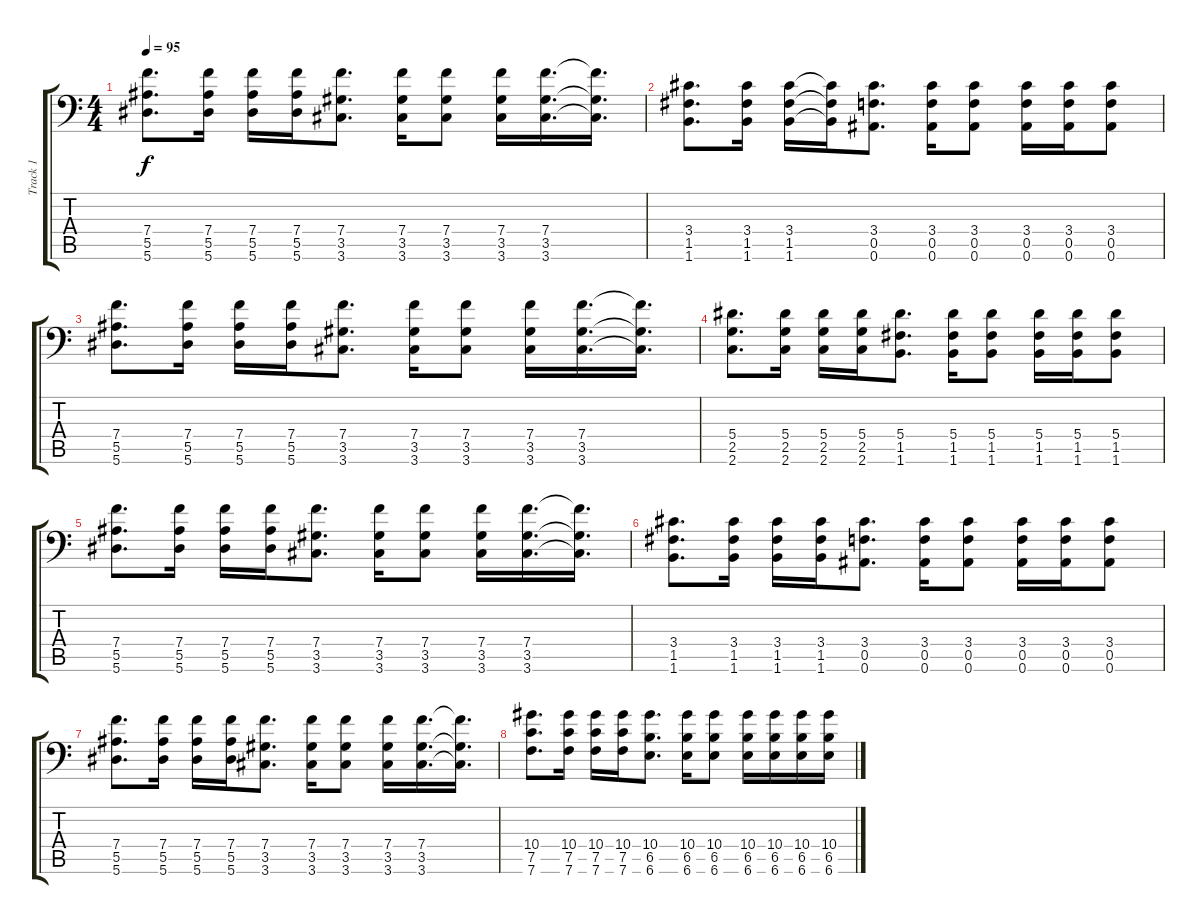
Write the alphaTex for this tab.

\track ("Track 1" "Track 1") {instrument distortionguitar}
\staff {score tabs}
\tuning (C4 G3 Eb3 Bb2 F2 Bb1) {hide}
\ts (4 4)
\tempo 95
\clef f4
\ks c
(7.4 5.5 5.6).8{d dy f} (7.4 5.5 5.6).16 (7.4 5.5 5.6).16 (7.4 5.5 5.6).16 (7.4 3.5 3.6).8{d} (7.4 3.5 3.6).16 (7.4 3.5 3.6).8 (7.4 3.5 3.6).16 (7.4 3.5 3.6).16{d} (7.4{t} 3.5{t} 3.6{t}).16{d} |
(3.4 1.5 1.6).8{d} (3.4 1.5 1.6).16 (3.4 1.5 1.6).16 (3.4{t} 1.5{t} 1.6{t}).16 (3.4 0.5 0.6).8{d} (3.4 0.5 0.6).16 (3.4 0.5 0.6).8 (3.4 0.5 0.6).16 (3.4 0.5 0.6).16 (3.4 0.5 0.6).8 |
(7.4 5.5 5.6).8{d} (7.4 5.5 5.6).16 (7.4 5.5 5.6).16 (7.4 5.5 5.6).16 (7.4 3.5 3.6).8{d} (7.4 3.5 3.6).16 (7.4 3.5 3.6).8 (7.4 3.5 3.6).16 (7.4 3.5 3.6).16{d} (7.4{t} 3.5{t} 3.6{t}).16{d} |
(5.4 2.5 2.6).8{d} (5.4 2.5 2.6).16 (5.4 2.5 2.6).16 (5.4 2.5 2.6).16 (5.4 1.5 1.6).8{d} (5.4 1.5 1.6).16 (5.4 1.5 1.6).8 (5.4 1.5 1.6).16 (5.4 1.5 1.6).16 (5.4 1.5 1.6).8 |
(7.4 5.5 5.6).8{d} (7.4 5.5 5.6).16 (7.4 5.5 5.6).16 (7.4 5.5 5.6).16 (7.4 3.5 3.6).8{d} (7.4 3.5 3.6).16 (7.4 3.5 3.6).8 (7.4 3.5 3.6).16 (7.4 3.5 3.6).16{d} (7.4{t} 3.5{t} 3.6{t}).16{d} |
(3.4 1.5 1.6).8{d} (3.4 1.5 1.6).16 (3.4 1.5 1.6).16 (3.4 1.5 1.6).16 (3.4 0.5 0.6).8{d} (3.4 0.5 0.6).16 (3.4 0.5 0.6).8 (3.4 0.5 0.6).16 (3.4 0.5 0.6).16 (3.4 0.5 0.6).8 |
(7.4 5.5 5.6).8{d} (7.4 5.5 5.6).16 (7.4 5.5 5.6).16 (7.4 5.5 5.6).16 (7.4 3.5 3.6).8{d} (7.4 3.5 3.6).16 (7.4 3.5 3.6).8 (7.4 3.5 3.6).16 (7.4 3.5 3.6).16{d} (7.4{t} 3.5{t} 3.6{t}).16{d} |
(10.4 7.5 7.6).8{d} (10.4 7.5 7.6).16 (10.4 7.5 7.6).16 (10.4 7.5 7.6).16 (10.4 6.5 6.6).8{d} (10.4 6.5 6.6).16 (10.4 6.5 6.6).8 (10.4 6.5 6.6).16 (10.4 6.5 6.6).16 (10.4 6.5 6.6).16 (10.4 6.5 6.6).16
